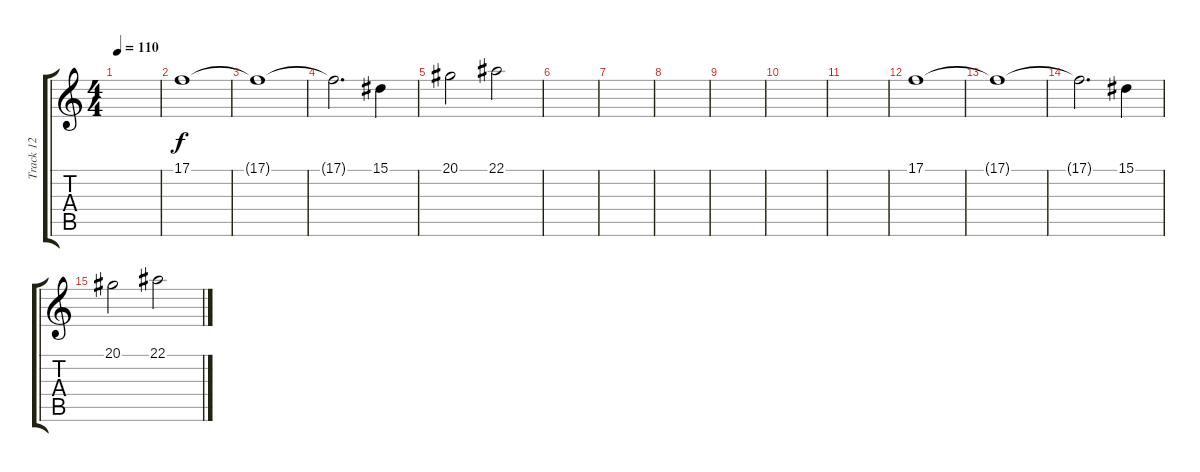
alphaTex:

\track ("Track 12" "Track 12") {instrument choiraahs}
\staff {score tabs}
\tuning (C4 G3 Eb3 Bb2 F2 C2) {hide}
\ts (4 4)
\tempo 110
\clef g2
\ks c
|
17.1.1 |
17.1{t}.1 |
17.1{t}.2{d} 15.1.4 |
20.1.2 22.1.2 |
|
|
|
|
|
|
17.1.1 |
17.1{t}.1 |
17.1{t}.2{d} 15.1.4 |
20.1.2 22.1.2
